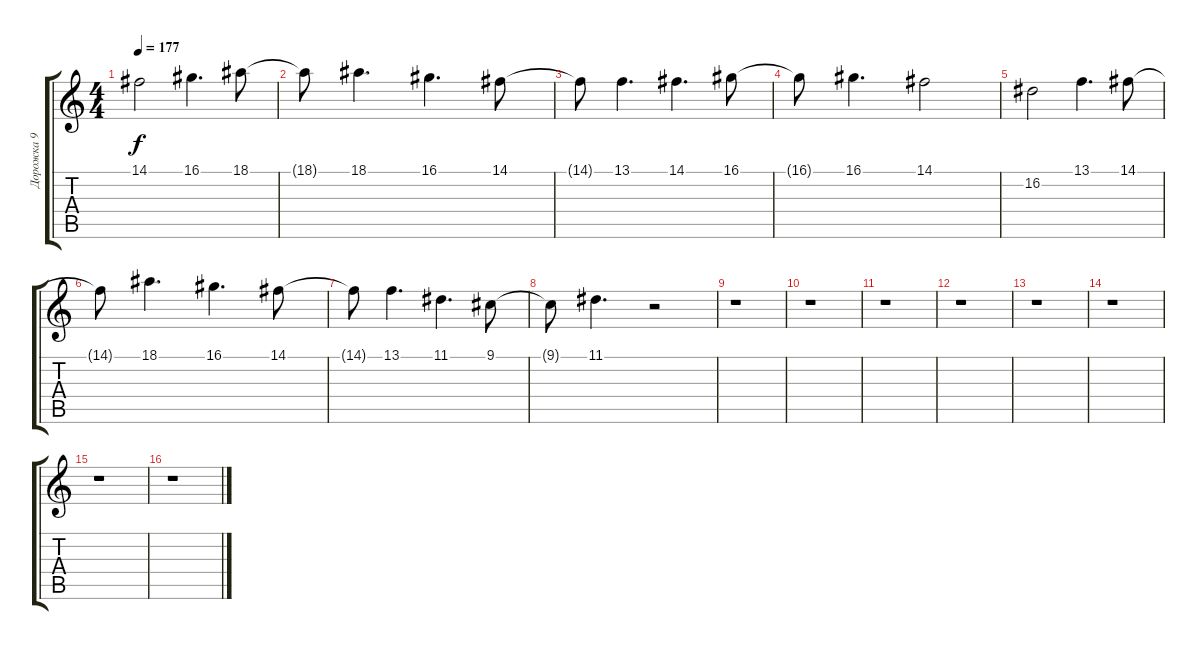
\track ("Дорожка 9" "Дорожка 9") {instrument fx5brightness}
\staff {score tabs}
\tuning (E4 B3 G3 D3 A2 E2) {hide}
\ts (4 4)
\tempo 177
\clef g2
\ks c
14.1.2{dy f} 16.1.4{d} 18.1.8 |
18.1{t}.8 18.1.4{d} 16.1.4{d} 14.1.8 |
14.1{t}.8 13.1.4{d} 14.1.4{d} 16.1.8 |
16.1{t}.8 16.1.4{d} 14.1.2 |
16.2.2 13.1.4{d} 14.1.8 |
14.1{t}.8 18.1.4{d} 16.1.4{d} 14.1.8 |
14.1{t}.8 13.1.4{d} 11.1.4{d} 9.1.8 |
9.1{t}.8 11.1.4{d} r.2 |
r.1 |
r.1 |
r.1 |
r.1 |
r.1 |
r.1 |
r.1 |
r.1
